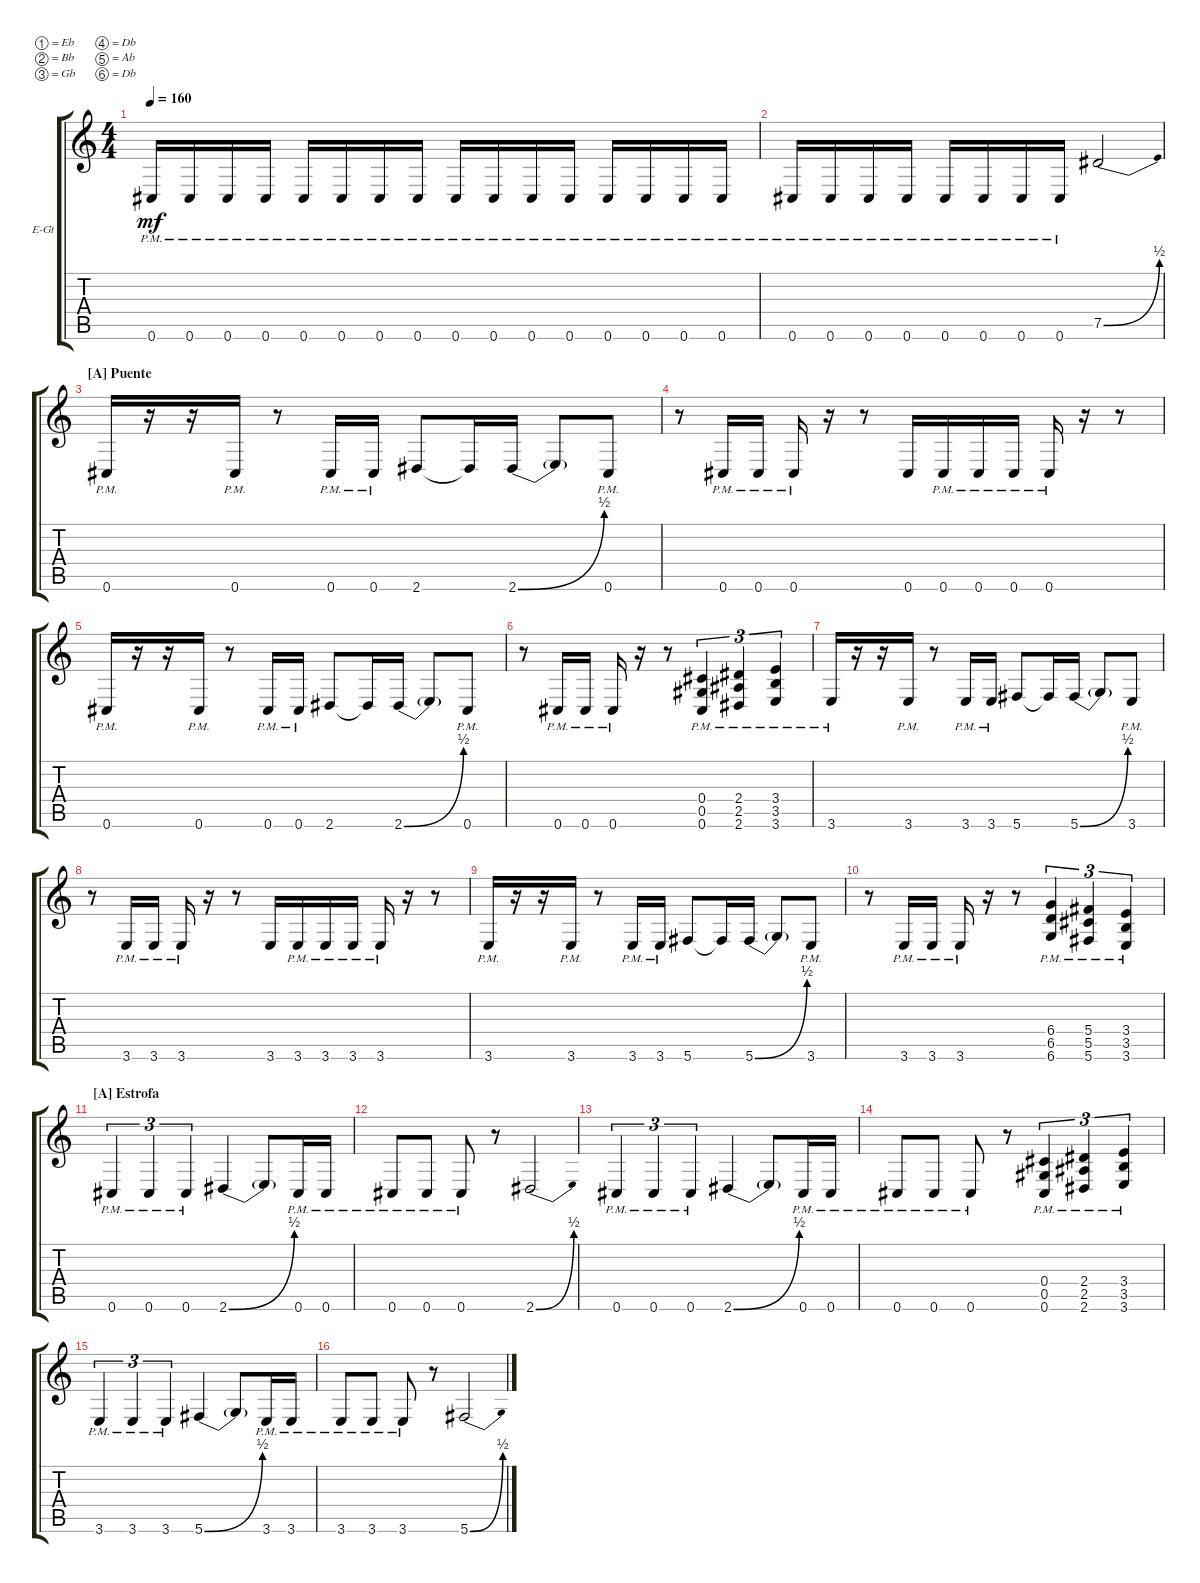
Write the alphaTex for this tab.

\bracketExtendMode groupsimilarinstruments
\firstSystemTrackNameOrientation horizontal
\otherSystemsTrackNameOrientation horizontal
\track ("Corey Beaulieu" "E-Gt") {instrument distortionguitar}
\staff {score tabs}
\tuning (Eb4 Bb3 Gb3 Db3 Ab2 Db2)
\ts (4 4)
\tempo 160
\clef g2
\ks c
0.6{pm}.16{dy mf} 0.6{pm}.16 0.6{pm}.16 0.6{pm}.16 0.6{pm}.16 0.6{pm}.16 0.6{pm}.16 0.6{pm}.16 0.6{pm}.16 0.6{pm}.16 0.6{pm}.16 0.6{pm}.16 0.6{pm}.16 0.6{pm}.16 0.6{pm}.16 0.6{pm}.16 |
0.6{pm}.16 0.6{pm}.16 0.6{pm}.16 0.6{pm}.16 0.6{pm}.16 0.6{pm}.16 0.6{pm}.16 0.6{pm}.16 7.5{be (bend 0 0 59.4 2)}.2 |
\section ("A" "Puente")
0.6{pm}.16 r.16 r.16 0.6{pm}.16 r.8 0.6{pm}.16 0.6{pm}.16 2.6.8 2.6{t}.16 2.6{be (bend 0 0 60 2)}.16 2.6{t}.8 0.6{pm}.8 |
r.8 0.6{pm}.16 0.6{pm}.16 0.6{pm}.16 r.16 r.8 0.6.16 0.6{pm}.16 0.6{pm}.16 0.6{pm}.16 0.6{pm}.16 r.16 r.8 |
0.6{pm}.16 r.16 r.16 0.6{pm}.16 r.8 0.6{pm}.16 0.6{pm}.16 2.6.8 2.6{t}.16 2.6{be (bend 0 0 60 2)}.16 2.6{t}.8 0.6{pm}.8 |
r.8 0.6{pm}.16 0.6{pm}.16 0.6{pm}.16 r.16 r.8 (0.6{pm} 0.5{pm} 0.4{pm}).4{tu (3 2)} (2.6{pm} 2.4{pm} 2.5{pm}).4{tu (3 2)} (3.6{pm} 3.5{pm} 3.4{pm}).4{tu (3 2)} |
3.6{pm}.16 r.16 r.16 3.6{pm}.16 r.8 3.6{pm}.16 3.6{pm}.16 5.6.8 5.6{t}.16 5.6{be (bend 0 0 60 2)}.16 5.6{t}.8 3.6{pm}.8 |
r.8 3.6{pm}.16 3.6{pm}.16 3.6{pm}.16 r.16 r.8 3.6.16 3.6{pm}.16 3.6{pm}.16 3.6{pm}.16 3.6{pm}.16 r.16 r.8 |
3.6{pm}.16 r.16 r.16 3.6{pm}.16 r.8 3.6{pm}.16 3.6{pm}.16 5.6.8 5.6{t}.16 5.6{be (bend 0 0 60 2)}.16 5.6{t}.8 3.6{pm}.8 |
r.8 3.6{pm}.16 3.6{pm}.16 3.6{pm}.16 r.16 r.8 (6.6{pm} 6.5{pm} 6.4{pm}).4{tu (3 2)} (5.4{pm} 5.5{pm} 5.6{pm}).4{tu (3 2)} (3.6{pm} 3.4{pm} 3.5{pm}).4{tu (3 2)} |
\section ("A" "Estrofa")
0.6{pm}.4{tu (3 2)} 0.6{pm}.4{tu (3 2)} 0.6{pm}.4{tu (3 2)} 2.6{be (bend 0 0 59.4 2)}.4 2.6{t}.8 0.6{pm}.16 0.6{pm}.16 |
0.6{pm}.8 0.6{pm}.8 0.6{pm}.8 r.8 2.6{be (bend 0 0 59.4 2)}.2 |
0.6{pm}.4{tu (3 2)} 0.6{pm}.4{tu (3 2)} 0.6{pm}.4{tu (3 2)} 2.6{be (bend 0 0 59.4 2)}.4 2.6{t}.8 0.6{pm}.16 0.6{pm}.16 |
0.6{pm}.8 0.6{pm}.8 0.6{pm}.8 r.8 (0.6{pm} 0.5{pm} 0.4{pm}).4{tu (3 2)} (2.6{pm} 2.4{pm} 2.5{pm}).4{tu (3 2)} (3.6{pm} 3.5{pm} 3.4{pm}).4{tu (3 2)} |
3.6{pm}.4{tu (3 2)} 3.6{pm}.4{tu (3 2)} 3.6{pm}.4{tu (3 2)} 5.6{be (bend 0 0 59.4 2)}.4 5.6{t}.8 3.6{pm}.16 3.6{pm}.16 |
3.6{pm}.8 3.6{pm}.8 3.6{pm}.8 r.8 5.6{be (bend 0 0 59.4 2)}.2
